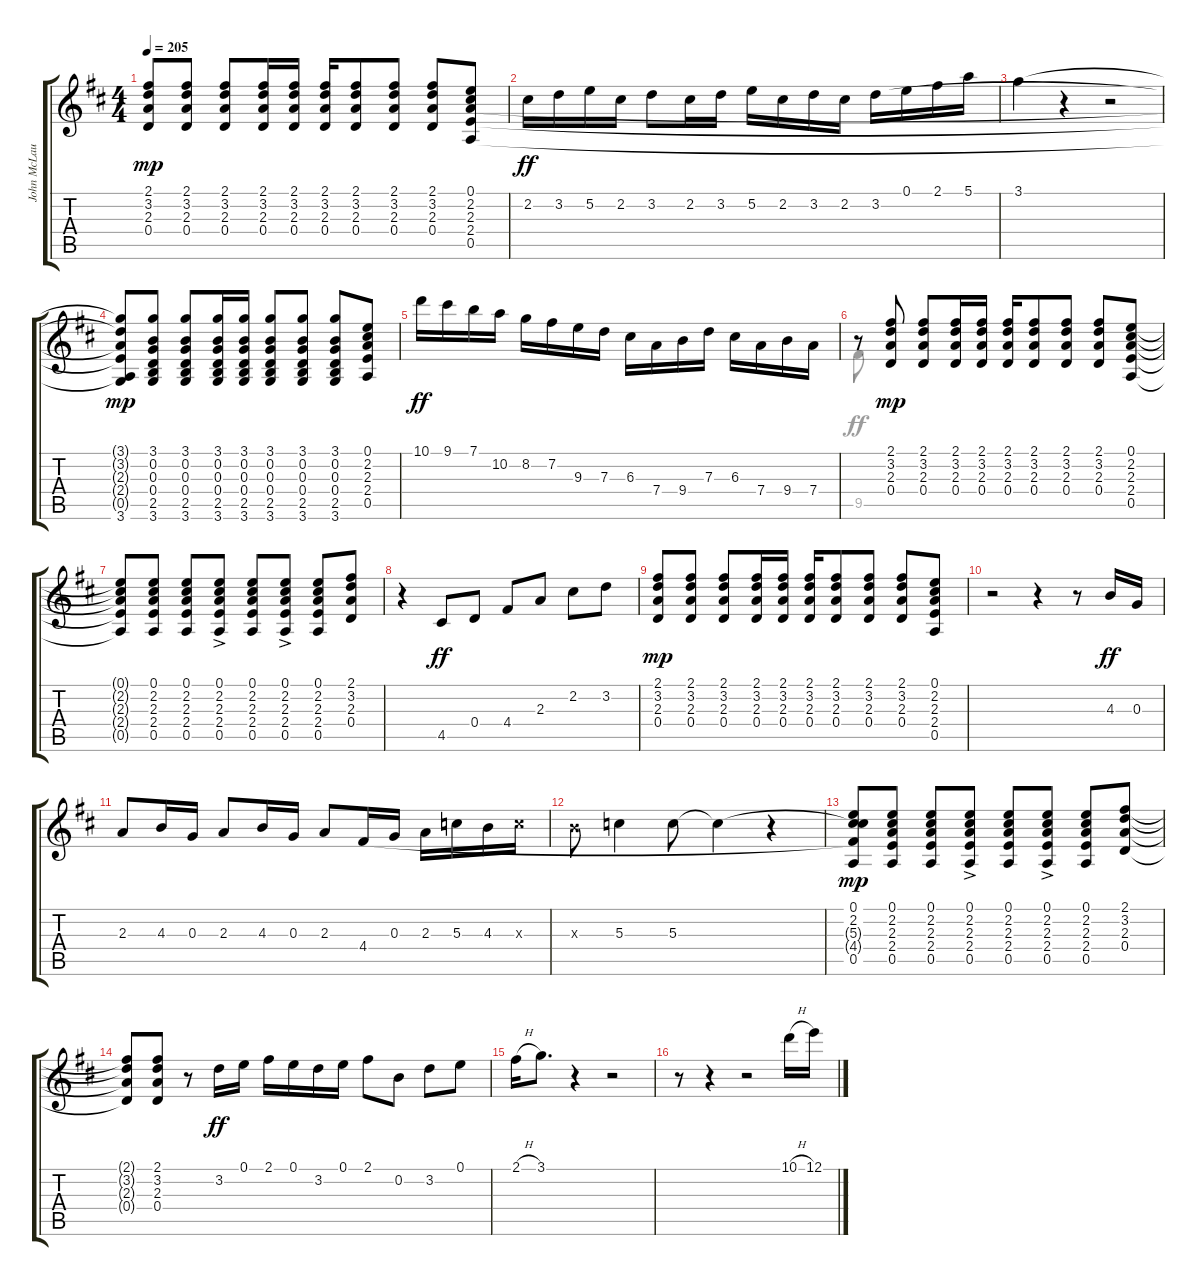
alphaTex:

\track ("John McLaughlin" "John McLau") {instrument acousticguitarsteel}
\staff {score tabs}
\tuning (E4 B3 G3 D3 A2 E2) {hide}
\voice
\ts (4 4)
\tempo 205
\clef g2
\ks d
(2.1{t} 3.2{t} 2.3{t} 0.4{t}).8{dy mp} (2.1 3.2 2.3 0.4).8 (2.1 3.2 2.3 0.4).8 (2.1 3.2 2.3 0.4).16 (2.1 3.2 2.3 0.4).16 (2.1 3.2 2.3 0.4).16 (2.1 3.2 2.3 0.4).8 (2.1 3.2 2.3 0.4).8 (2.1 3.2 2.3 0.4).8 (0.1 2.2 2.3 2.4 0.5).8 |
2.2.16{dy ff} 3.2.16 5.2.16 2.2.16 3.2.8 2.2.16 3.2.16 5.2.16 2.2.16 3.2.16 2.2.16 3.2.16 0.1.16 2.1.16 5.1.16 |
3.1.4 r.4 r.2 |
(3.1{t} 3.2{t} 2.3{t} 2.4{t} 0.5{t} 3.6).8{dy mp} (3.1 0.2 0.3 0.4 2.5 3.6).8 (3.1 0.2 0.3 0.4 2.5 3.6).8 (3.1 0.2 0.3 0.4 2.5 3.6).16 (3.1 0.2 0.3 0.4 2.5 3.6).16 (3.1 0.2 0.3 0.4 2.5 3.6).8 (3.1 0.2 0.3 0.4 2.5 3.6).8 (3.1 0.2 0.3 0.4 2.5 3.6).8 (0.1 2.2 2.3 2.4 0.5).8 |
10.1.16{dy ff} 9.1.16 7.1.16 10.2.16 8.2.16 7.2.16 9.3.16 7.3.16 6.3.16 7.4.16 9.4.16 7.3.16 6.3.16 7.4.16 9.4.16 7.4.16 |
r.8 (2.1 3.2 2.3 0.4).8{dy mp} (2.1 3.2 2.3 0.4).8 (2.1 3.2 2.3 0.4).16 (2.1 3.2 2.3 0.4).16 (2.1 3.2 2.3 0.4).16 (2.1 3.2 2.3 0.4).8 (2.1 3.2 2.3 0.4).8 (2.1 3.2 2.3 0.4).8 (0.1 2.2 2.3 2.4 0.5).8 |
(0.1{t} 2.2{t} 2.3{t} 2.4{t} 0.5{t}).8 (0.1 2.2 2.3 2.4 0.5).8 (0.1 2.2 2.3 2.4 0.5).8 (0.1{ac} 2.2{ac} 2.3{ac} 2.4{ac} 0.5{ac}).8 (0.1 2.2 2.3 2.4 0.5).8 (0.1{ac} 2.2{ac} 2.3{ac} 2.4{ac} 0.5{ac}).8 (0.1 2.2 2.3 2.4 0.5).8 (2.1 3.2 2.3 0.4).8 |
r.4 4.5.8{dy ff} 0.4.8 4.4.8 2.3.8 2.2.8 3.2.8 |
(2.1 3.2 2.3 0.4).8{dy mp} (2.1 3.2 2.3 0.4).8 (2.1 3.2 2.3 0.4).8 (2.1 3.2 2.3 0.4).16 (2.1 3.2 2.3 0.4).16 (2.1 3.2 2.3 0.4).16 (2.1 3.2 2.3 0.4).8 (2.1 3.2 2.3 0.4).8 (2.1 3.2 2.3 0.4).8 (0.1 2.2 2.3 2.4 0.5).8 |
r.2 r.4 r.8 4.3.16{dy ff} 0.3.16 |
2.3.8 4.3.16 0.3.16 2.3.8 4.3.16 0.3.16 2.3.8 4.4.16 0.3.16 2.3.16 5.3.16 4.3.16 5.3{x}.16 |
4.3{x}.8 5.3.4 5.3.8 5.3{t}.4 r.4 |
(0.1 2.2 5.3{t} 4.4{t} 0.5).8{dy mp} (0.1 2.2 2.3 2.4 0.5).8 (0.1 2.2 2.3 2.4 0.5).8 (0.1{ac} 2.2{ac} 2.3{ac} 2.4{ac} 0.5{ac}).8 (0.1 2.2 2.3 2.4 0.5).8 (0.1{ac} 2.2{ac} 2.3{ac} 2.4{ac} 0.5{ac}).8 (0.1 2.2 2.3 2.4 0.5).8 (2.1 3.2 2.3 0.4).8 |
(2.1{t} 3.2{t} 2.3{t} 0.4{t}).8 (2.1 3.2 2.3 0.4).8 r.8 3.2.16{dy ff} 0.1.16 2.1.16 0.1.16 3.2.16 0.1.16 2.1.8 0.2.8 3.2.8 0.1.8 |
2.1{h}.16 3.1.8{d} r.4 r.2 |
r.8 r.4 r.2 10.1{h}.16 12.1.16
\voice
\clef g2
\ottava regular
\simile none
\ks d
|
|
|
|
|
9.5.8 |
|
|
|
|
|
|
|
|
|
